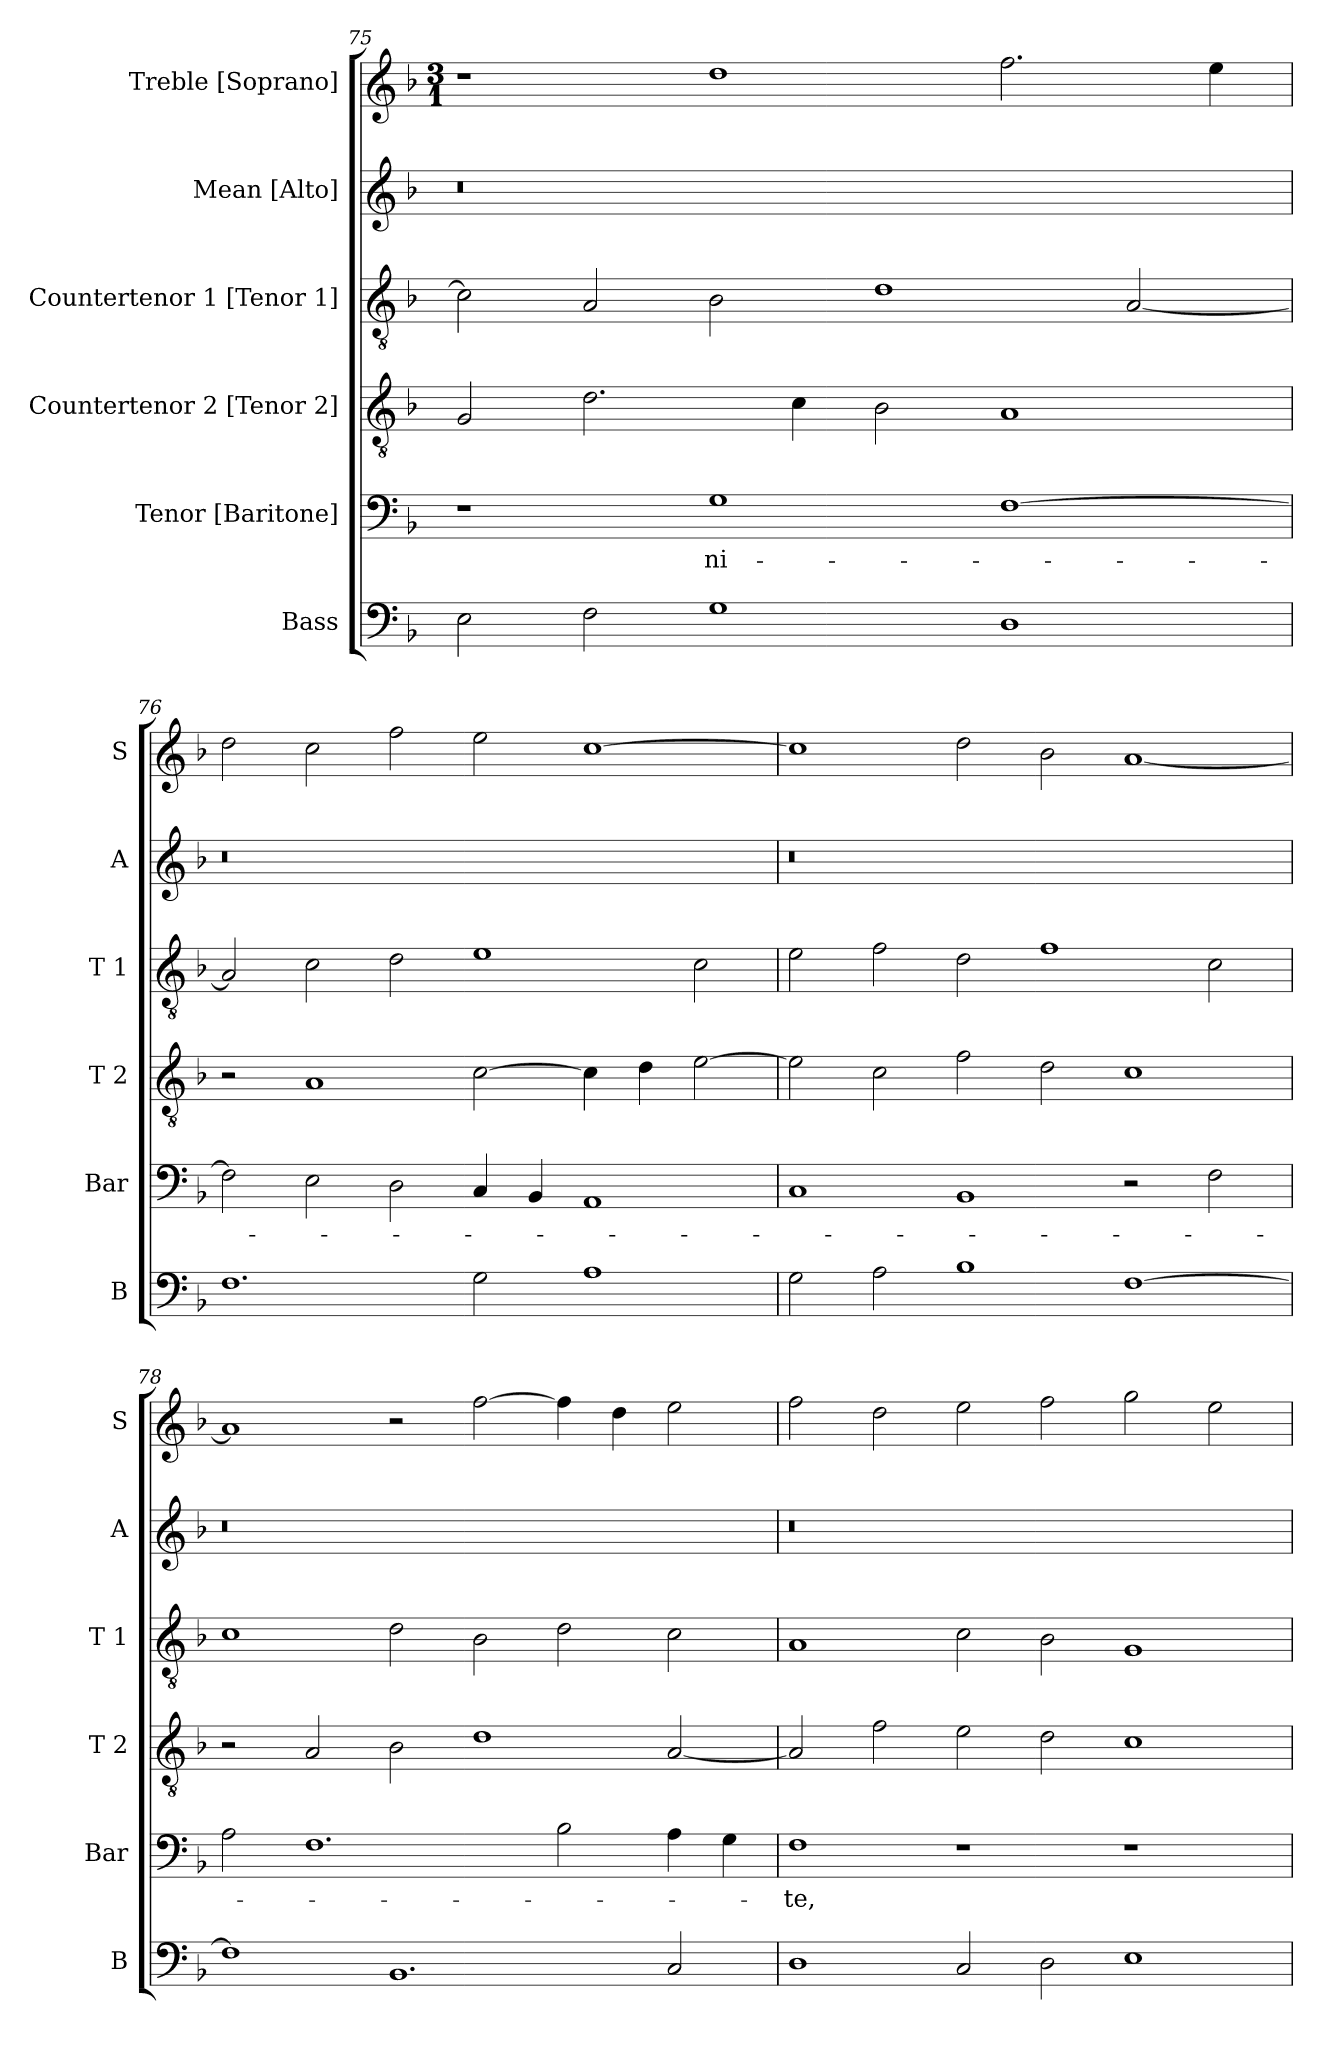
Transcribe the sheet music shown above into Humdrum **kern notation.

**kern	**kern	**text	**kern	**kern	**kern	**kern
*part6	*part5	*part5	*part4	*part3	*part2	*part1
*staff6	*staff5	*staff5	*staff4	*staff3	*staff2	*staff1
*I"Bass	*I"Tenor [Baritone]	*	*I"Countertenor 2 [Tenor 2]	*I"Countertenor 1 [Tenor 1]	*I"Mean [Alto]	*I"Treble [Soprano]
*I'B	*I'Bar	*	*I'T 2	*I'T 1	*I'A	*I'S
!!LO:PB:g=z
*clefF4	*clefF4	*	*clefGv2	*clefGv2	*clefG2	*clefG2
*k[b-]	*k[b-]	*	*k[b-]	*k[b-]	*k[b-]	*k[b-]
*d:	*d:	*	*d:	*d:	*d:	*d:
*	*	*	*	*	*	*M3/1
=75	=75	=75	=75	=75	=75	=75
2E\	1r	.	2G/	2c\]	0.r	1r
2F\	.	.	2.d\	2A/	.	.
!	!	!LO:LY:b	!	!	!	!
1G	1G	-ni-	.	2B-\	.	1dd
.	.	.	4c\	.	.	.
.	.	.	2B-\	1d	.	.
1D	[1F	.	1A	.	.	2.ff\
.	.	.	.	[2A/	.	.
.	.	.	.	.	.	4ee\
=76	=76	=76	=76	=76	=76	=76
1.F	2F\]	.	2r	2A/]	0.r	2dd\
.	2E\	.	1A	2c\	.	2cc\
.	2D\	.	.	2d\	.	2ff\
2G\	4C/	.	[2c\	1e	.	2ee\
.	4BB-/	.	.	.	.	.
1A	1AA	.	4c\]	.	.	[1cc
.	.	.	4d\	.	.	.
.	.	.	[2e\	2c\	.	.
=77	=77	=77	=77	=77	=77	=77
2G\	1C	.	2e\]	2e\	0.r	1cc]
2A\	.	.	2c\	2f\	.	.
1B-	1BB-	.	2f\	2d\	.	2dd\
.	.	.	2d\	1f	.	2b-\
[1F	2r	.	1c	.	.	[1a
.	2F\	.	.	2c\	.	.
!!LO:LB:g=z
=78	=78	=78	=78	=78	=78	=78
1F]	2A\	.	2r	1c	0.r	1a]
.	1.F	.	2A/	.	.	.
1.BB-	.	.	2B-\	2d\	.	2r
.	.	.	1d	2B-\	.	[2ff\
.	2B-\	.	.	2d\	.	4ff\]
.	.	.	.	.	.	4dd\
2C/	4A\	.	[2A/	2c\	.	2ee\
.	4G\	.	.	.	.	.
=79	=79	=79	=79	=79	=79	=79
!	!	!LO:LY:b	!	!	!	!
1D	1F	-te,	2A/]	1A	0.r	2ff\
.	.	.	2f\	.	.	2dd\
2C/	1r	.	2e\	2c\	.	2ee\
2D\	.	.	2d\	2B-\	.	2ff\
1E	1r	.	1c	1G	.	2gg\
.	.	.	.	.	.	2ee\
=	=	=	=	=	=	=
*-	*-	*-	*-	*-	*-	*-
